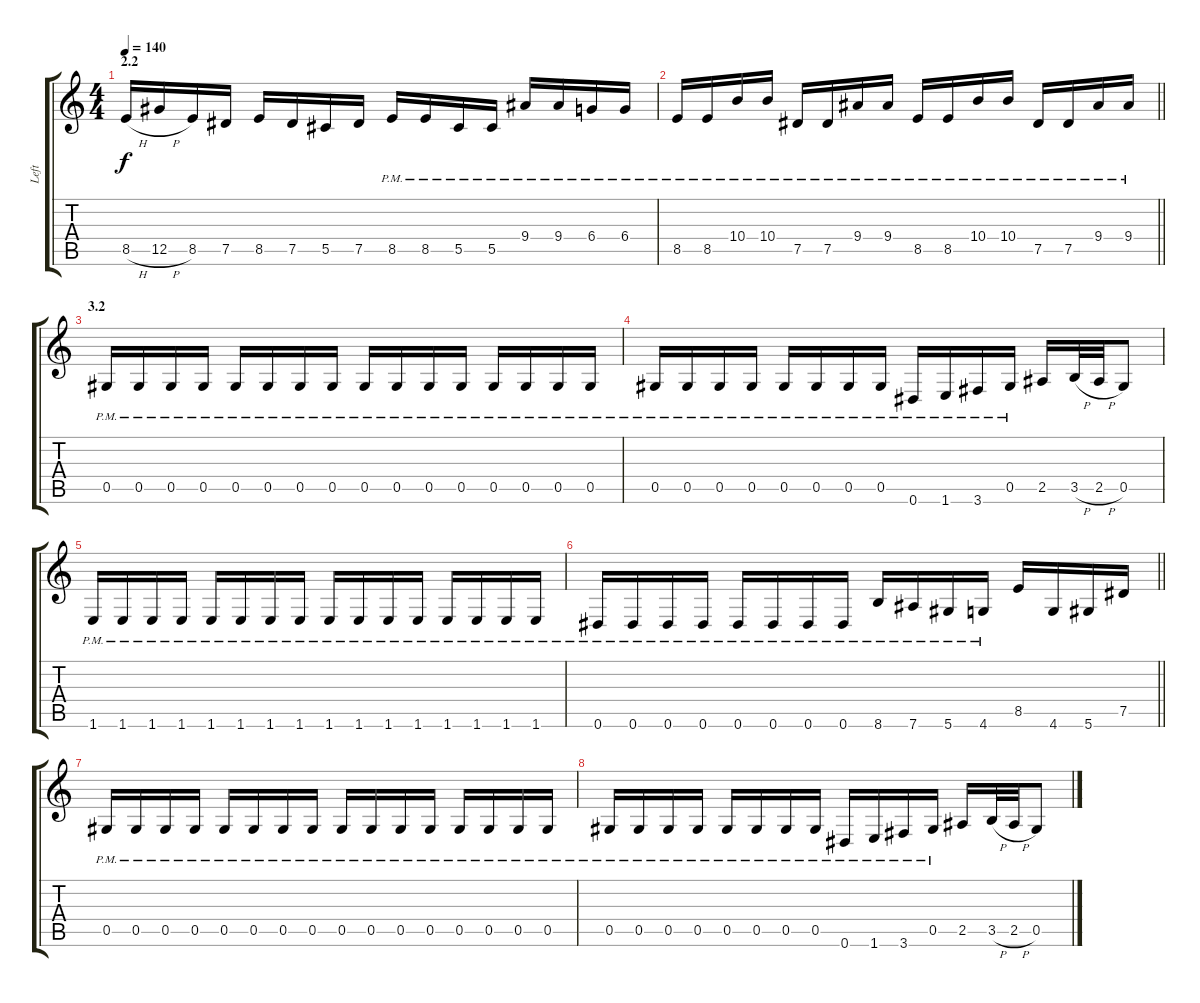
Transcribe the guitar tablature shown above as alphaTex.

\track ("Left" "Left") {instrument distortionguitar}
\staff {score tabs}
\tuning (Eb4 Bb3 Gb3 Db3 Ab2 Eb2) {hide}
\ts (4 4)
\section ("" "2.2")
\tempo 140
\clef g2
\ks c
8.5{h}.16{dy f} 12.5{h}.16 8.5.16 7.5.16 8.5.16 7.5.16 5.5.16 7.5.16 8.5{pm}.16 8.5{pm}.16 5.5{pm}.16 5.5{pm}.16 9.4{pm}.16 9.4{pm}.16 6.4{pm}.16 6.4{pm}.16 |
\barLineRight lightlight
8.5{pm}.16 8.5{pm}.16 10.4{pm}.16 10.4{pm}.16 7.5{pm}.16 7.5{pm}.16 9.4{pm}.16 9.4{pm}.16 8.5{pm}.16 8.5{pm}.16 10.4{pm}.16 10.4{pm}.16 7.5{pm}.16 7.5{pm}.16 9.4{pm}.16 9.4{pm}.16 |
\section ("" "3.2")
0.5{pm}.16 0.5{pm}.16 0.5{pm}.16 0.5{pm}.16 0.5{pm}.16 0.5{pm}.16 0.5{pm}.16 0.5{pm}.16 0.5{pm}.16 0.5{pm}.16 0.5{pm}.16 0.5{pm}.16 0.5{pm}.16 0.5{pm}.16 0.5{pm}.16 0.5{pm}.16 |
0.5{pm}.16 0.5{pm}.16 0.5{pm}.16 0.5{pm}.16 0.5{pm}.16 0.5{pm}.16 0.5{pm}.16 0.5{pm}.16 0.6{pm}.16 1.6{pm}.16 3.6{pm}.16 0.5{pm}.16 2.5.16 3.5{h}.32 2.5{h}.32 0.5.8 |
1.6{pm}.16 1.6{pm}.16 1.6{pm}.16 1.6{pm}.16 1.6{pm}.16 1.6{pm}.16 1.6{pm}.16 1.6{pm}.16 1.6{pm}.16 1.6{pm}.16 1.6{pm}.16 1.6{pm}.16 1.6{pm}.16 1.6{pm}.16 1.6{pm}.16 1.6{pm}.16 |
\barLineRight lightlight
0.6{pm}.16 0.6{pm}.16 0.6{pm}.16 0.6{pm}.16 0.6{pm}.16 0.6{pm}.16 0.6{pm}.16 0.6{pm}.16 8.6{pm}.16 7.6{pm}.16 5.6{pm}.16 4.6{pm}.16 8.5.16 4.6.16 5.6.16 7.5.16 |
0.5{pm}.16 0.5{pm}.16 0.5{pm}.16 0.5{pm}.16 0.5{pm}.16 0.5{pm}.16 0.5{pm}.16 0.5{pm}.16 0.5{pm}.16 0.5{pm}.16 0.5{pm}.16 0.5{pm}.16 0.5{pm}.16 0.5{pm}.16 0.5{pm}.16 0.5{pm}.16 |
0.5{pm}.16 0.5{pm}.16 0.5{pm}.16 0.5{pm}.16 0.5{pm}.16 0.5{pm}.16 0.5{pm}.16 0.5{pm}.16 0.6{pm}.16 1.6{pm}.16 3.6{pm}.16 0.5{pm}.16 2.5.16 3.5{h}.32 2.5{h}.32 0.5.8
